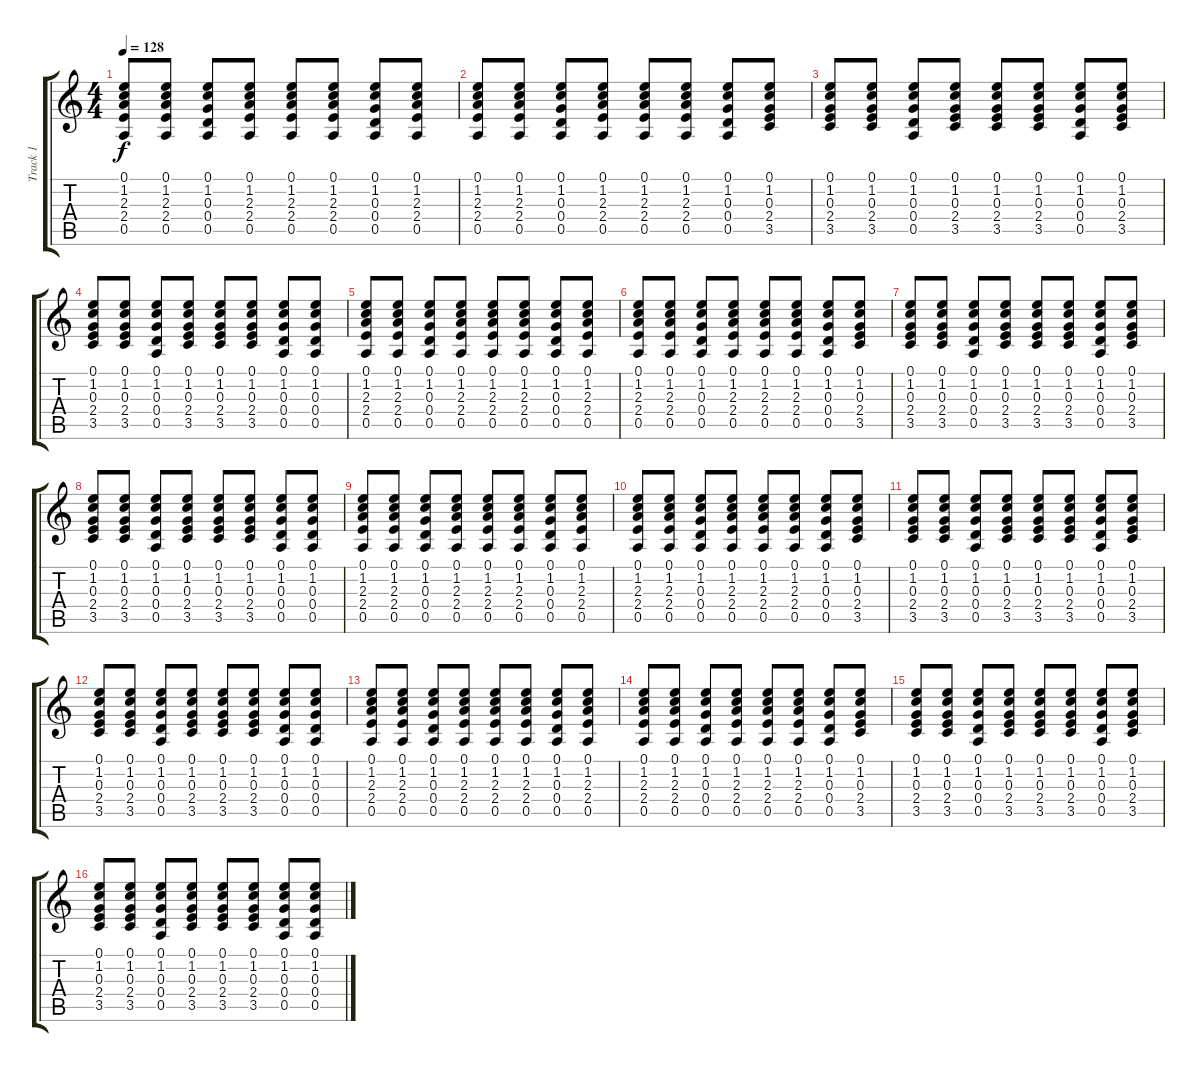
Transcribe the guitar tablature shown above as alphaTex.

\track ("Track 1" "Track 1") {instrument electricguitarclean}
\staff {score tabs}
\tuning (E4 B3 G3 D3 A2 E2) {hide}
\ts (4 4)
\tempo 128
\clef g2
\ks c
(0.1 1.2 2.3 2.4 0.5).8{dy f} (0.1 1.2 2.3 2.4 0.5).8 (0.1 1.2 0.3 0.4 0.5).8 (0.1 1.2 2.3 2.4 0.5).8 (0.1 1.2 2.3 2.4 0.5).8 (0.1 1.2 2.3 2.4 0.5).8 (0.1 1.2 0.3 0.4 0.5).8 (0.1 1.2 2.3 2.4 0.5).8 |
(0.1 1.2 2.3 2.4 0.5).8 (0.1 1.2 2.3 2.4 0.5).8 (0.1 1.2 0.3 0.4 0.5).8 (0.1 1.2 2.3 2.4 0.5).8 (0.1 1.2 2.3 2.4 0.5).8 (0.1 1.2 2.3 2.4 0.5).8 (0.1 1.2 0.3 0.4 0.5).8 (0.1 1.2 0.3 2.4 3.5).8 |
(0.1 1.2 0.3 2.4 3.5).8 (0.1 1.2 0.3 2.4 3.5).8 (0.1 1.2 0.3 0.4 0.5).8 (0.1 1.2 0.3 2.4 3.5).8 (0.1 1.2 0.3 2.4 3.5).8 (0.1 1.2 0.3 2.4 3.5).8 (0.1 1.2 0.3 0.4 0.5).8 (0.1 1.2 0.3 2.4 3.5).8 |
(0.1 1.2 0.3 2.4 3.5).8 (0.1 1.2 0.3 2.4 3.5).8 (0.1 1.2 0.3 0.4 0.5).8 (0.1 1.2 0.3 2.4 3.5).8 (0.1 1.2 0.3 2.4 3.5).8 (0.1 1.2 0.3 2.4 3.5).8 (0.1 1.2 0.3 0.4 0.5).8 (0.1 1.2 0.3 0.4 0.5).8 |
(0.1 1.2 2.3 2.4 0.5).8 (0.1 1.2 2.3 2.4 0.5).8 (0.1 1.2 0.3 0.4 0.5).8 (0.1 1.2 2.3 2.4 0.5).8 (0.1 1.2 2.3 2.4 0.5).8 (0.1 1.2 2.3 2.4 0.5).8 (0.1 1.2 0.3 0.4 0.5).8 (0.1 1.2 2.3 2.4 0.5).8 |
(0.1 1.2 2.3 2.4 0.5).8 (0.1 1.2 2.3 2.4 0.5).8 (0.1 1.2 0.3 0.4 0.5).8 (0.1 1.2 2.3 2.4 0.5).8 (0.1 1.2 2.3 2.4 0.5).8 (0.1 1.2 2.3 2.4 0.5).8 (0.1 1.2 0.3 0.4 0.5).8 (0.1 1.2 0.3 2.4 3.5).8 |
(0.1 1.2 0.3 2.4 3.5).8 (0.1 1.2 0.3 2.4 3.5).8 (0.1 1.2 0.3 0.4 0.5).8 (0.1 1.2 0.3 2.4 3.5).8 (0.1 1.2 0.3 2.4 3.5).8 (0.1 1.2 0.3 2.4 3.5).8 (0.1 1.2 0.3 0.4 0.5).8 (0.1 1.2 0.3 2.4 3.5).8 |
(0.1 1.2 0.3 2.4 3.5).8 (0.1 1.2 0.3 2.4 3.5).8 (0.1 1.2 0.3 0.4 0.5).8 (0.1 1.2 0.3 2.4 3.5).8 (0.1 1.2 0.3 2.4 3.5).8 (0.1 1.2 0.3 2.4 3.5).8 (0.1 1.2 0.3 0.4 0.5).8 (0.1 1.2 0.3 0.4 0.5).8 |
(0.1 1.2 2.3 2.4 0.5).8 (0.1 1.2 2.3 2.4 0.5).8 (0.1 1.2 0.3 0.4 0.5).8 (0.1 1.2 2.3 2.4 0.5).8 (0.1 1.2 2.3 2.4 0.5).8 (0.1 1.2 2.3 2.4 0.5).8 (0.1 1.2 0.3 0.4 0.5).8 (0.1 1.2 2.3 2.4 0.5).8 |
(0.1 1.2 2.3 2.4 0.5).8 (0.1 1.2 2.3 2.4 0.5).8 (0.1 1.2 0.3 0.4 0.5).8 (0.1 1.2 2.3 2.4 0.5).8 (0.1 1.2 2.3 2.4 0.5).8 (0.1 1.2 2.3 2.4 0.5).8 (0.1 1.2 0.3 0.4 0.5).8 (0.1 1.2 0.3 2.4 3.5).8 |
(0.1 1.2 0.3 2.4 3.5).8 (0.1 1.2 0.3 2.4 3.5).8 (0.1 1.2 0.3 0.4 0.5).8 (0.1 1.2 0.3 2.4 3.5).8 (0.1 1.2 0.3 2.4 3.5).8 (0.1 1.2 0.3 2.4 3.5).8 (0.1 1.2 0.3 0.4 0.5).8 (0.1 1.2 0.3 2.4 3.5).8 |
(0.1 1.2 0.3 2.4 3.5).8 (0.1 1.2 0.3 2.4 3.5).8 (0.1 1.2 0.3 0.4 0.5).8 (0.1 1.2 0.3 2.4 3.5).8 (0.1 1.2 0.3 2.4 3.5).8 (0.1 1.2 0.3 2.4 3.5).8 (0.1 1.2 0.3 0.4 0.5).8 (0.1 1.2 0.3 0.4 0.5).8 |
(0.1 1.2 2.3 2.4 0.5).8 (0.1 1.2 2.3 2.4 0.5).8 (0.1 1.2 0.3 0.4 0.5).8 (0.1 1.2 2.3 2.4 0.5).8 (0.1 1.2 2.3 2.4 0.5).8 (0.1 1.2 2.3 2.4 0.5).8 (0.1 1.2 0.3 0.4 0.5).8 (0.1 1.2 2.3 2.4 0.5).8 |
(0.1 1.2 2.3 2.4 0.5).8 (0.1 1.2 2.3 2.4 0.5).8 (0.1 1.2 0.3 0.4 0.5).8 (0.1 1.2 2.3 2.4 0.5).8 (0.1 1.2 2.3 2.4 0.5).8 (0.1 1.2 2.3 2.4 0.5).8 (0.1 1.2 0.3 0.4 0.5).8 (0.1 1.2 0.3 2.4 3.5).8 |
(0.1 1.2 0.3 2.4 3.5).8 (0.1 1.2 0.3 2.4 3.5).8 (0.1 1.2 0.3 0.4 0.5).8 (0.1 1.2 0.3 2.4 3.5).8 (0.1 1.2 0.3 2.4 3.5).8 (0.1 1.2 0.3 2.4 3.5).8 (0.1 1.2 0.3 0.4 0.5).8 (0.1 1.2 0.3 2.4 3.5).8 |
(0.1 1.2 0.3 2.4 3.5).8 (0.1 1.2 0.3 2.4 3.5).8 (0.1 1.2 0.3 0.4 0.5).8 (0.1 1.2 0.3 2.4 3.5).8 (0.1 1.2 0.3 2.4 3.5).8 (0.1 1.2 0.3 2.4 3.5).8 (0.1 1.2 0.3 0.4 0.5).8 (0.1 1.2 0.3 0.4 0.5).8
